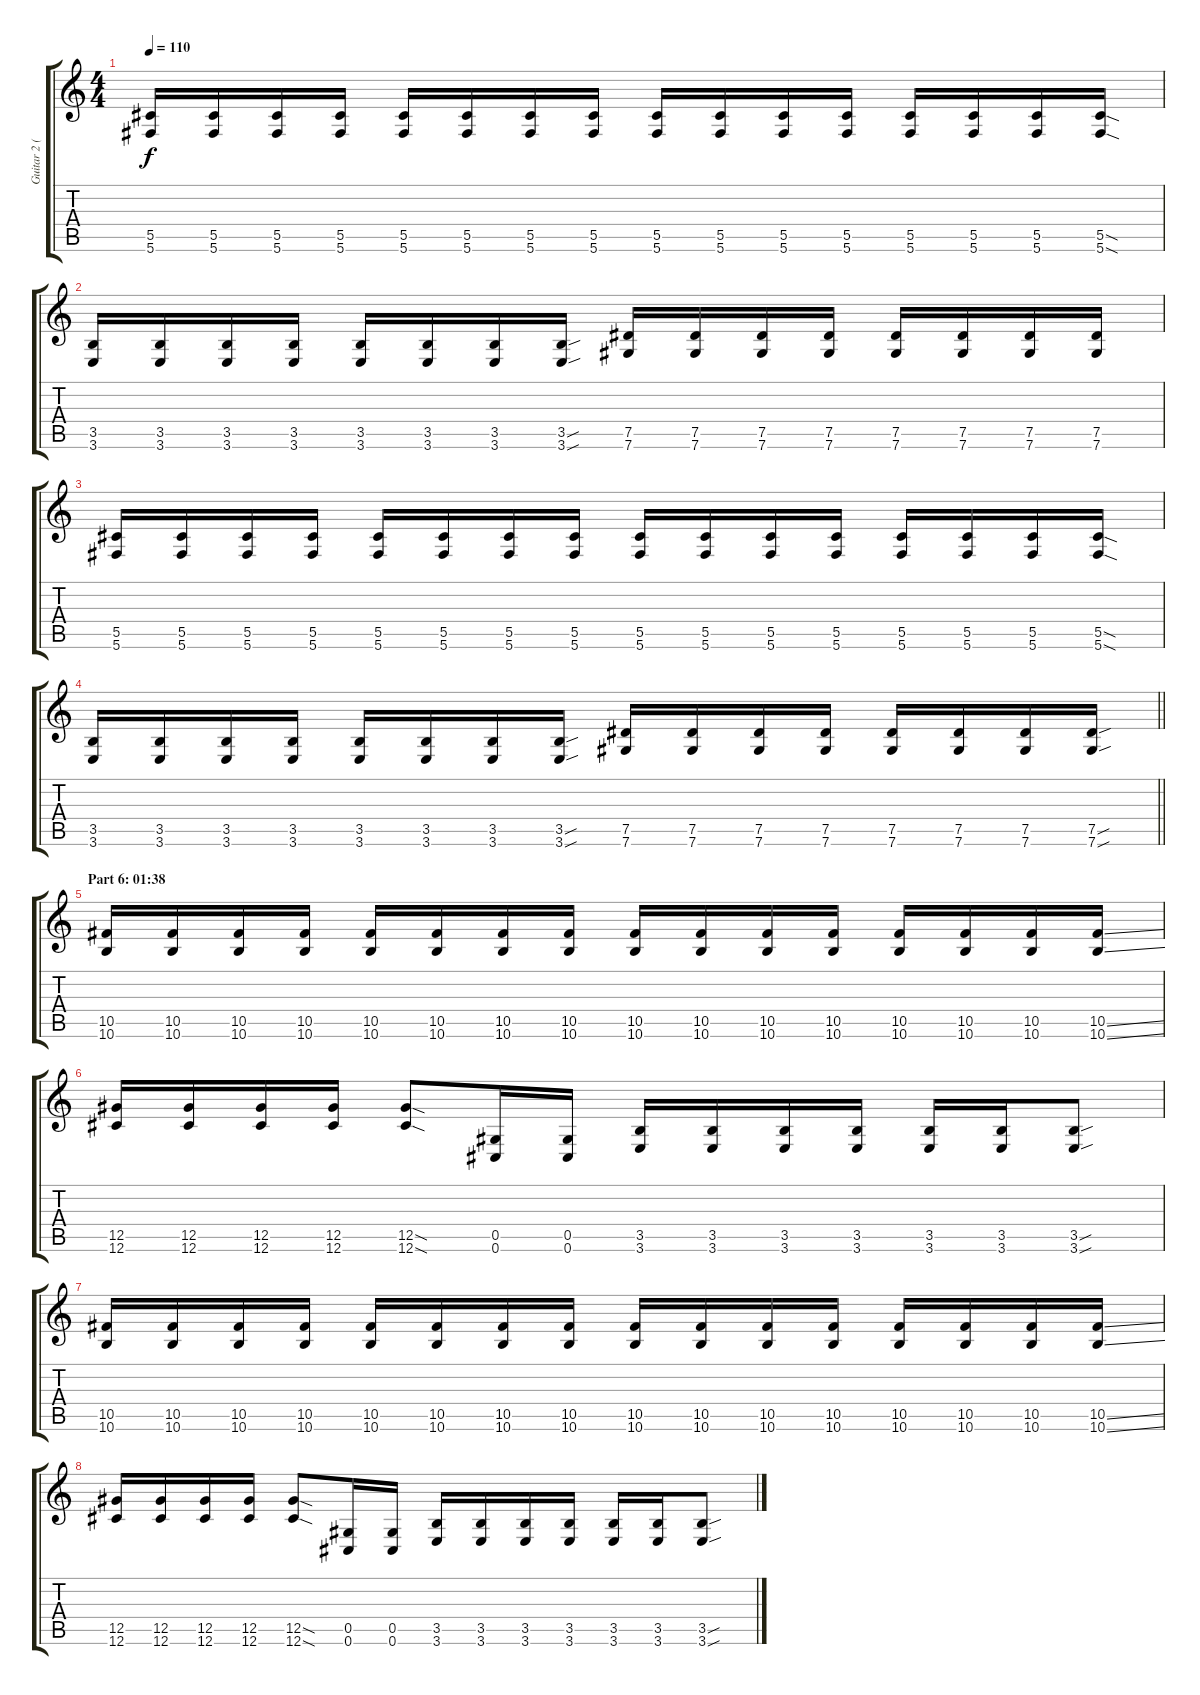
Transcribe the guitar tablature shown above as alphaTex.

\track ("Guitar 2 (Distortion)" "Guitar 2 (") {instrument distortionguitar}
\staff {score tabs}
\tuning (Eb4 Bb3 Gb3 Db3 Ab2 Db2) {hide}
\ts (4 4)
\tempo 110
\clef g2
\ks c
(5.5 5.6).16{dy f} (5.5 5.6).16 (5.5 5.6).16 (5.5 5.6).16 (5.5 5.6).16 (5.5 5.6).16 (5.5 5.6).16 (5.5 5.6).16 (5.5 5.6).16 (5.5 5.6).16 (5.5 5.6).16 (5.5 5.6).16 (5.5 5.6).16 (5.5 5.6).16 (5.5 5.6).16 (5.5{sod} 5.6{sod}).16 |
(3.5 3.6).16 (3.5 3.6).16 (3.5 3.6).16 (3.5 3.6).16 (3.5 3.6).16 (3.5 3.6).16 (3.5 3.6).16 (3.5{sou} 3.6{sou}).16 (7.5 7.6).16 (7.5 7.6).16 (7.5 7.6).16 (7.5 7.6).16 (7.5 7.6).16 (7.5 7.6).16 (7.5 7.6).16 (7.5 7.6).16 |
(5.5 5.6).16 (5.5 5.6).16 (5.5 5.6).16 (5.5 5.6).16 (5.5 5.6).16 (5.5 5.6).16 (5.5 5.6).16 (5.5 5.6).16 (5.5 5.6).16 (5.5 5.6).16 (5.5 5.6).16 (5.5 5.6).16 (5.5 5.6).16 (5.5 5.6).16 (5.5 5.6).16 (5.5{sod} 5.6{sod}).16 |
\barLineRight lightlight
(3.5 3.6).16 (3.5 3.6).16 (3.5 3.6).16 (3.5 3.6).16 (3.5 3.6).16 (3.5 3.6).16 (3.5 3.6).16 (3.5{sou} 3.6{sou}).16 (7.5 7.6).16 (7.5 7.6).16 (7.5 7.6).16 (7.5 7.6).16 (7.5 7.6).16 (7.5 7.6).16 (7.5 7.6).16 (7.5{sou} 7.6{sou}).16 |
\section ("" "Part 6: 01:38")
(10.5 10.6).16 (10.5 10.6).16 (10.5 10.6).16 (10.5 10.6).16 (10.5 10.6).16 (10.5 10.6).16 (10.5 10.6).16 (10.5 10.6).16 (10.5 10.6).16 (10.5 10.6).16 (10.5 10.6).16 (10.5 10.6).16 (10.5 10.6).16 (10.5 10.6).16 (10.5 10.6).16 (10.5{ss} 10.6{ss}).16 |
(12.5 12.6).16 (12.5 12.6).16 (12.5 12.6).16 (12.5 12.6).16 (12.5{sod} 12.6{sod}).8 (0.5 0.6).16 (0.5 0.6).16 (3.5 3.6).16 (3.5 3.6).16 (3.5 3.6).16 (3.5 3.6).16 (3.5 3.6).16 (3.5 3.6).16 (3.5{sou} 3.6{sou}).8 |
(10.5 10.6).16 (10.5 10.6).16 (10.5 10.6).16 (10.5 10.6).16 (10.5 10.6).16 (10.5 10.6).16 (10.5 10.6).16 (10.5 10.6).16 (10.5 10.6).16 (10.5 10.6).16 (10.5 10.6).16 (10.5 10.6).16 (10.5 10.6).16 (10.5 10.6).16 (10.5 10.6).16 (10.5{ss} 10.6{ss}).16 |
(12.5 12.6).16 (12.5 12.6).16 (12.5 12.6).16 (12.5 12.6).16 (12.5{sod} 12.6{sod}).8 (0.5 0.6).16 (0.5 0.6).16 (3.5 3.6).16 (3.5 3.6).16 (3.5 3.6).16 (3.5 3.6).16 (3.5 3.6).16 (3.5 3.6).16 (3.5{sou} 3.6{sou}).8
